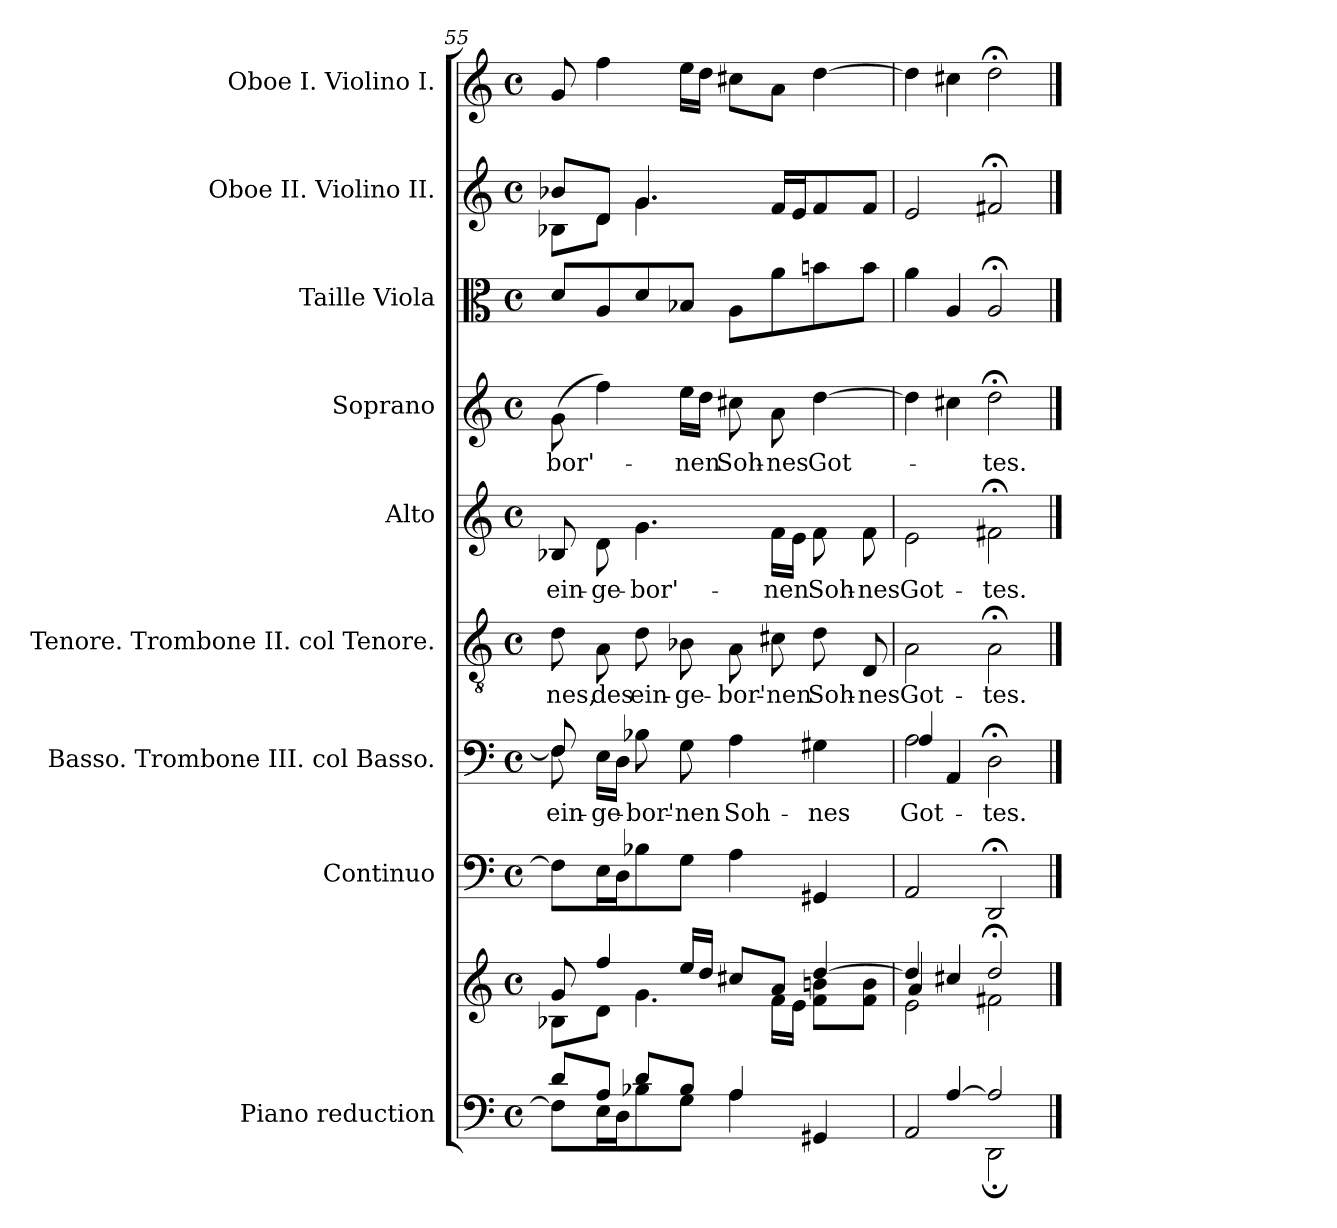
**kern	**kern	**kern	**kern	**text	**kern	**text	**kern	**text	**kern	**text	**kern	**kern	**kern
*part9	*part9	*part8	*part7	*part7	*part6	*part6	*part5	*part5	*part4	*part4	*part3	*part2	*part1
*staff10	*staff9	*staff8	*staff7	*staff7	*staff6	*staff6	*staff5	*staff5	*staff4	*staff4	*staff3	*staff2	*staff1
*I"Piano reduction	*	*I"Continuo	*I"Basso. Trombone III. col Basso.	*	*I"Tenore. Trombone II. col Tenore.	*	*I"Alto	*	*I"Soprano	*	*I"Taille Viola	*I"Oboe II. Violino II.	*I"Oboe I. Violino I.
*I'Pno	*	*	*	*	*	*	*	*	*	*	*	*I'Ob	*I'Ob
*clefF4	*clefG2	*clefF4	*clefF4	*	*clefGv2	*	*clefG2	*	*clefG2	*	*clefC3	*clefG2	*clefG2
*k[]	*k[]	*k[]	*k[]	*	*k[]	*	*k[]	*	*k[]	*	*k[]	*k[]	*k[]
*M4/4	*M4/4	*M4/4	*M4/4	*	*M4/4	*	*M4/4	*	*M4/4	*	*M4/4	*M4/4	*M4/4
*met(c)	*met(c)	*met(c)	*met(c)	*	*met(c)	*	*met(c)	*	*met(c)	*	*met(c)	*met(c)	*met(c)
=55	=55	=55	=55	=55	=55	=55	=55	=55	=55	=55	=55	=55	=55
*^	*^	*	*	*	*	*	*	*	*	*	*	*	*
!	!	!	!	!	!	!LO:LY:b	!	!LO:LY:b	!	!LO:LY:b	!	!LO:LY:b	!	!	!
*	*	*	*	*	*^	*	*	*	*	*	*	*	*	*^	*
8d/L	8F\L]	8g/	8B-X\L	8F\L]	8F!/]	8F\	ein-	8d\	-nes,	8B-X/	ein-	(>8g\	-bor'-	8d/L	8b-X!/L	8B-X\L	8g/
!	!	!	!	!	!	!	!LO:LY:b	!	!LO:LY:b	!	!LO:LY:b	!	!	!	!	!	!
8A/J	16E\L	4ff/	8d\J	16E\L	16E\LL	8ryy	-ge-	8A\	des	8d\	-ge-	4ff\)	.	8A/	8d!/J	8d\J	4ff\
.	16D\J	.	.	16D\J	16D\JJ	.	.	.	.	.	.	.	.	.	.	.	.
!	!	!	!	!	!	!	!LO:LY:b	!	!LO:LY:b	!	!LO:LY:b	!	!	!	!	!	!
8d/L	8B-X\	.	4.g\	8B-X\	8B-X\	4ryy	-bor'-	8d\	ein-	4.g\	-bor'-	.	.	8d/	4.g!/	4.g\	.
!	!	!	!	!	!	!	!LO:LY:b	!	!LO:LY:b	!	!	!	!LO:LY:b	!	!	!	!
8B-/J	8G\J	16ee/LL	.	8G\J	8G\	.	-nen	8B-X\	-ge-	.	.	16ee\LL	-nen	8B-X/J	.	.	16ee\LL
.	.	16dd/JJ	.	.	.	.	.	.	.	.	.	16dd\JJ	.	.	.	.	16dd\JJ
!	!	!	!	!	!	!	!LO:LY:b	!	!LO:LY:b	!	!	!	!LO:LY:b	!	!	!	!
4A/	4A\	8cc#X/L	.	4A\	4A\	2ryy	Soh-	8A\	-bor'-	.	.	8cc#X\	Soh-	8A\L	.	.	8cc#X\L
!	!	!	!	!	!	!	!	!	!LO:LY:b	!	!LO:LY:b	!	!LO:LY:b	!	!	!	!
.	.	8a/J	16f\LL	.	.	.	.	8c#X\	-nen	16f\LL	nen	8a\	-nes	8a\	16f/LL	4.ryy	8a\J
.	.	.	16e\JJ	.	.	.	.	.	.	16e\JJ	.	.	.	.	16e/J	.	.
!	!	!	!	!	!	!	!LO:LY:b	!	!LO:LY:b	!	!LO:LY:b	!	!LO:LY:b	!	!	!	!
4GG#X/	4ryy	[4dd/	8f\ 8bn\L	4GG#X/	4G#X\	.	-nes	8d\	Soh-	8f\	Soh-	[4dd\	Got-	8bn\	8f/	.	[4dd\
!	!	!	!	!	!	!	!	!	!LO:LY:b	!	!LO:LY:b	!	!	!	!	!	!
.	.	.	8f\ 8b\J	.	.	.	.	8D/	-nes	8f\	-nes	.	.	8b\J	8f/J	.	.
*	*	*	*	*	*	*	*	*	*	*	*	*	*	*	*v	*v	*
!!LO:PB:g=z
=56	=56	=56	=56	=56	=56	=56	=56	=56	=56	=56	=56	=56	=56	=56	=56	=56
*	*	*	*^	*	*	*	*	*	*	*	*	*	*	*	*	*
!	!	!	!	!	!	!	!	!LO:LY:b	!	!LO:LY:b	!	!LO:LY:b	!	!	!	!	!
4ryy	2AA/	4dd/]	2e\	4a/	2AA/	2A\	4A!/	Got-	2A\	Got-	2e\	Got-	4dd\]	.	4a\	2e/	4dd\]
[4A/	.	4cc#X/	.	2.ryy	.	.	4AA!/	.	.	.	.	.	4cc#X\	.	4A/	.	4cc#X\
!	!	!	!	!	!	!	!	!LO:LY:b	!	!LO:LY:b	!	!LO:LY:b	!	!LO:LY:b	!	!	!
2A/]	2DD;\	2dd;</	2f#X\	.	2DD;</	2D;<\	2ryy	-tes.	2A;<\	-tes.	2f#X;<\	-tes.	2dd;<\	-tes.	2A;</	2f#X;</	2dd;<\
*v	*v	*	*	*	*	*v	*v	*	*	*	*	*	*	*	*	*	*
*	*v	*v	*v	*	*	*	*	*	*	*	*	*	*	*	*
==	==	==	==	==	==	==	==	==	==	==	==	==	==
*-	*-	*-	*-	*-	*-	*-	*-	*-	*-	*-	*-	*-	*-
